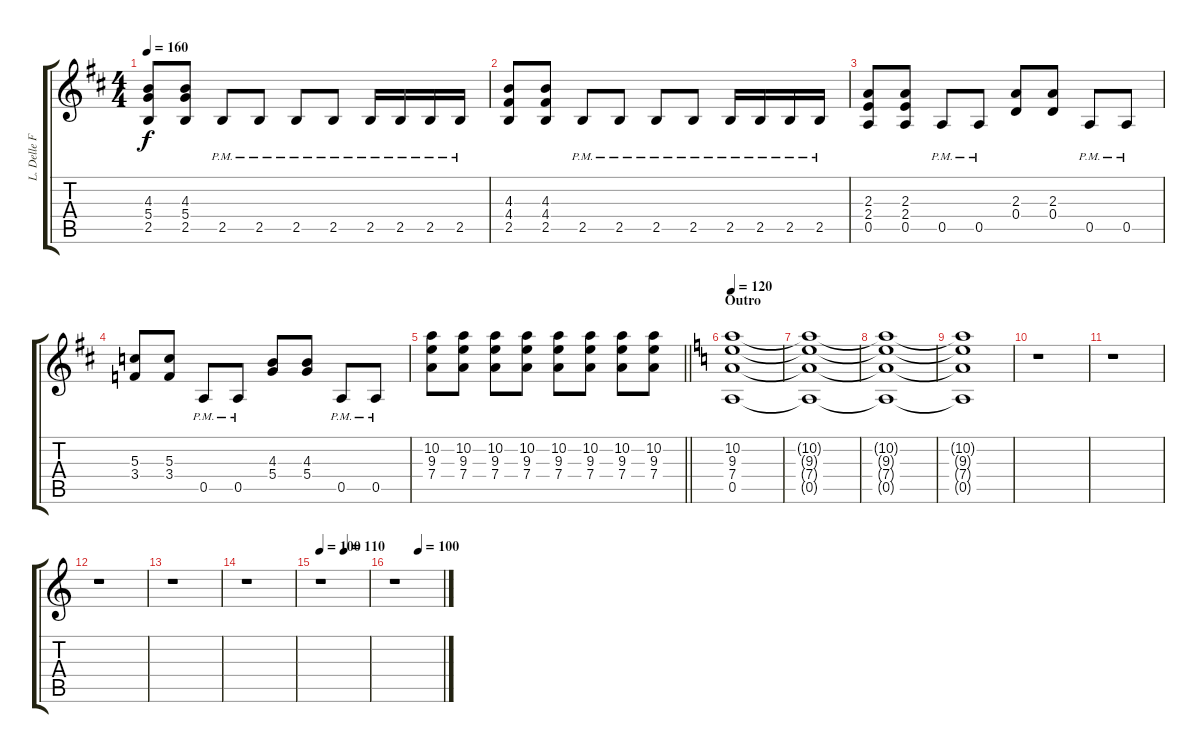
\track ("L. Delle Fave (Dist. Guitar R)" "L. Delle F") {instrument overdrivenguitar}
\staff {score tabs}
\tuning (E4 B3 G3 D3 A2 E2) {hide}
\ts (4 4)
\tempo 160
\clef g2
\ks bminor
(4.3 5.4 2.5).8{dy f} (4.3 5.4 2.5).8 2.5{pm}.8 2.5{pm}.8 2.5{pm}.8 2.5{pm}.8 2.5{pm}.16 2.5{pm}.16 2.5{pm}.16 2.5{pm}.16 |
(4.3 4.4 2.5).8 (4.3 4.4 2.5).8 2.5{pm}.8 2.5{pm}.8 2.5{pm}.8 2.5{pm}.8 2.5{pm}.16 2.5{pm}.16 2.5{pm}.16 2.5{pm}.16 |
(2.3 2.4 0.5).8 (2.3 2.4 0.5).8 0.5{pm}.8 0.5{pm}.8 (2.3 0.4).8 (2.3 0.4).8 0.5{pm}.8 0.5{pm}.8 |
(5.3 3.4).8 (5.3 3.4).8 0.5{pm}.8 0.5{pm}.8 (4.3 5.4).8 (4.3 5.4).8 0.5{pm}.8 0.5{pm}.8 |
\barLineRight lightlight
(10.2 9.3 7.4).8 (10.2 9.3 7.4).8 (10.2 9.3 7.4).8 (10.2 9.3 7.4).8 (10.2 9.3 7.4).8 (10.2 9.3 7.4).8 (10.2 9.3 7.4).8 (10.2 9.3 7.4).8 |
\section ("" "Outro")
\tempo 120
\ks aminor
(10.2 9.3 7.4 0.5).1{volume 0} |
(10.2{t} 9.3{t} 7.4{t} 0.5{t}).1 |
(10.2{t} 9.3{t} 7.4{t} 0.5{t}).1 |
(10.2{t} 9.3{t} 7.4{t} 0.5{t}).1 |
r.1 |
r.1 |
r.1 |
r.1 |
r.1 |
\tempo 100
\tempo (110 0.5)
r.1 |
\tempo (100 0.5)
r.1
